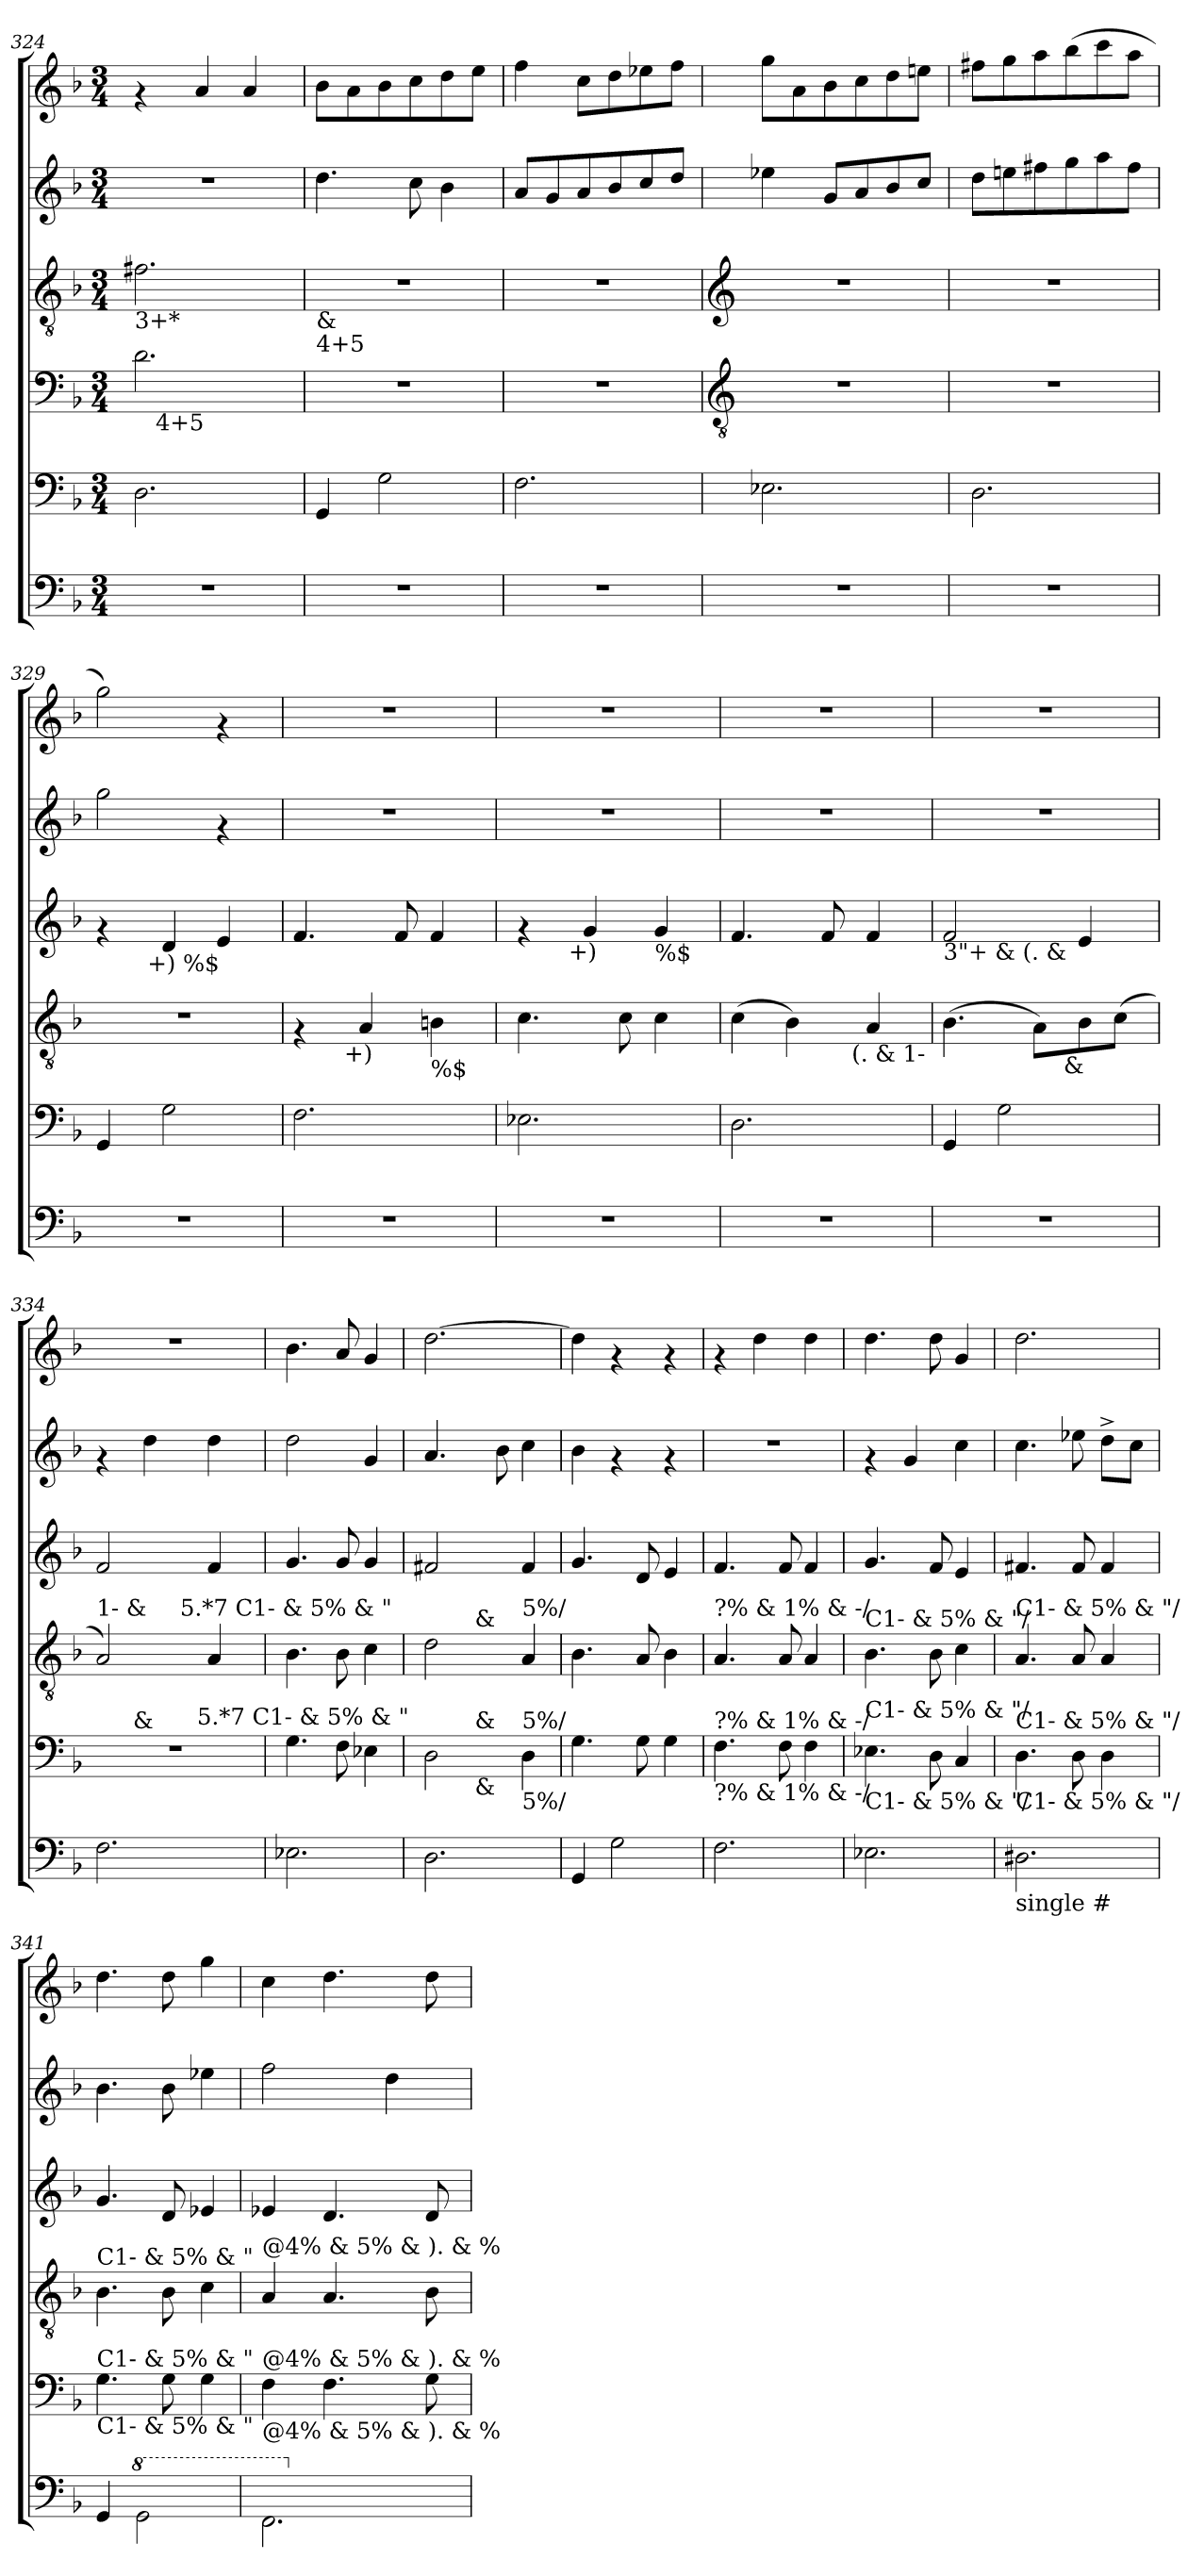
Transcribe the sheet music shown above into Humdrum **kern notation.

**kern	**kern	**kern	**kern	**kern	**kern
*part6	*part5	*part4	*part3	*part2	*part1
*staff6	*staff5	*staff4	*staff3	*staff2	*staff1
*clefF4	*clefF4	*clefF4	*clefGv2	*clefG2	*clefG2
*k[b-]	*k[b-]	*k[b-]	*k[b-]	*k[b-]	*k[b-]
*F:	*F:	*F:	*F:	*F:	*F:
*M3/4	*M3/4	*M3/4	*M3/4	*M3/4	*M3/4
=324	=324	=324	=324	=324	=324
!	!	!	!LO:TX:b:t=3+*	!	!
*	*	*^	*	*	*
2.r	2.D\	2.d\	16ryy	2.f#X\	2.r	4rf
!	!	!	!LO:TX:b:t=4+5	!	!	!
.	.	.	2ryy	.	.	.
.	.	.	.	.	.	4a/
.	.	.	.	.	.	4a/
.	.	.	8.ryy	.	.	.
=325	=325	=325	=325	=325	=325	=325
!	!	!	!	!LO:TX:b:t=&	!	!
!	!	!	!	!LO:TX:b:t=4+5	!	!
*	*	*v	*v	*	*	*
2.r	4GG/	2.r	2.r	4.dd\	8b-\L
.	.	.	.	.	8a\
.	2G\	.	.	.	8b-\
.	.	.	.	8cc\	8cc\
.	.	.	.	4b-\	8dd\
.	.	.	.	.	8ee\J
=326	=326	=326	=326	=326	=326
2.r	2.F\	2.r	2.r	8a/L	4ff\
.	.	.	.	8g/	.
.	.	.	.	8a/	8cc\L
.	.	.	.	8b-/	8dd\
.	.	.	.	8cc/	8ee-X\
.	.	.	.	8dd/J	8ff\J
!!LO:LB:g=z
=327	=327	=327	=327	=327	=327
*	*	*clefGv2	*clefG2	*	*
2.r	2.E-X\	2.r	2.r	4ee-X\	8gg\L
.	.	.	.	.	8a\
.	.	.	.	8g/L	8b-\
.	.	.	.	8a/	8cc\
.	.	.	.	8b-/	8dd\
.	.	.	.	8cc/J	8een\J
=328	=328	=328	=328	=328	=328
2.r	2.D\	2.r	2.r	8dd\L	8ff#X\L
.	.	.	.	8een\	8gg\
.	.	.	.	8ff#X\	8aa\
.	.	.	.	8gg\	(<8bb-\
.	.	.	.	8aa\	8ccc\
.	.	.	.	8ff#\J	8aa\J
=329	=329	=329	=329	=329	=329
*	*	*	*^	*	*
2.r	4GG/	2.r	4rf	8..ryy	2gg\	2gg\)
!	!	!	!	!LO:TX:b:t=+) %$	!	!
.	.	.	.	2ryy	.	.
.	2G\	.	4d/	.	.	.
.	.	.	4e/	.	4rf	4rf
.	.	.	.	32ryy	.	.
=330	=330	=330	=330	=330	=330	=330
!	!	!	!LO:TX:b:t=3"+ & (.&1"	!	!	!
*	*	*^	*v	*v	*	*
2.r	2.F\	4rF	8..ryy	4.f/	2.r	2.r
!	!	!	!LO:TX:b:t=+)	!	!	!
.	.	.	2ryy	.	.	.
.	.	4A/	.	.	.	.
.	.	.	.	8f/	.	.
!	!	!LO:TX:b:t=%$	!	!	!	!
.	.	4Bn\	.	4f/	.	.
.	.	.	32ryy	.	.	.
=331	=331	=331	=331	=331	=331	=331
!	!	!LO:TX:b:t=3"+ & (.&1"	!	!	!	!
*	*	*v	*v	*^	*	*
2.r	2.E-X\	4.c\	4rf	8..ryy	2.r	2.r
!	!	!	!	!LO:TX:b:t=+)	!	!
.	.	.	.	2ryy	.	.
.	.	.	4g/	.	.	.
.	.	8c\	.	.	.	.
!	!	!	!LO:TX:b:t=%$	!	!	!
.	.	4c\	4g/	.	.	.
.	.	.	.	32ryy	.	.
=332	=332	=332	=332	=332	=332	=332
!	!	!	!LO:TX:b:t=3"+ & (.&1"	!	!	!
!	!	!LO:TX:b:t=3"+	!	!	!	!
*	*	*^	*v	*v	*	*
2.r	2.D\	(>4c\	4...ryy	4.f/	2.r	2.r
.	.	4B-\)	.	.	.	.
.	.	.	.	8f/	.	.
!	!	!	!LO:TX:b:t=(. & 1-	!	!	!
.	.	.	4ryy	.	.	.
.	.	4A/	.	4f/	.	.
.	.	.	32ryy	.	.	.
=333	=333	=333	=333	=333	=333	=333
!	!	!	!	!LO:TX:b:t=3"+ & (. &	!	!
2.r	4GG/	(>4.B-\	4...ryy	2f/	2.r	2.r
.	2G\	.	.	.	.	.
.	.	8A\L)	.	.	.	.
!	!	!	!LO:TX:b:t=&	!	!	!
.	.	.	4ryy	.	.	.
.	.	8B-\	.	4e/	.	.
.	.	(>8c\J	.	.	.	.
.	.	.	32ryy	.	.	.
=334	=334	=334	=334	=334	=334	=334
!	!	!LO:TX:a:t=1- &	!	!	!	!
*	*^	*	*	*	*	*
*	*	*^	*	*	*	*	*
2.F\	2.r	8..ryy	4...ryy	2A/)	4ryy	2f/	4rf	2.r
!	!	!LO:TX:a:t=&	!	!	!	!	!	!
.	.	2ryy	.	.	.	.	.	.
.	.	.	.	.	8ryy	.	4dd\	.
.	.	.	.	.	32ryy	.	.	.
!	!	!	!	!	!LO:TX:a:t=5.*7 C1- & 5% & "	!	!	!
.	.	.	.	.	4ryy	.	.	.
!	!	!	!LO:TX:a:t=5.*7 C1- & 5% & "	!	!	!	!	!
.	.	.	4ryy	.	.	.	.	.
.	.	.	.	4A/	.	4f/	4dd\	.
.	.	.	.	.	16.ryy	.	.	.
.	.	32ryy	32ryy	.	.	.	.	.
=335	=335	=335	=335	=335	=335	=335	=335	=335
!	!LO:TX:b:t=C1- & 5% & "	!	!	!	!	!	!	!
*	*v	*v	*v	*	*	*	*	*
*	*	*v	*v	*	*	*
2.E-X\	4.G\	4.B-\	4.g/	2dd\	4.b-\
.	8F\	8B-\	8g/	.	8a/
.	4E-X\	4c\	4g/	4g/	4g/
=336	=336	=336	=336	=336	=336
!	!	!LO:TX:a:t=D")	!	!	!
!	!LO:TX:a:t=D")	!	!	!	!
!	!LO:TX:b:t=D")	!	!	!	!
*	*^	*^	*	*	*
2.D\	2D\	4ryy	2d\	4ryy	2f#X/	4.a/	[>2.dd\
.	.	32ryy	.	32ryy	.	.	.
!	!	!	!	!LO:TX:a:t=&	!	!	!
!	!	!LO:TX:a:t=&	!	!	!	!	!
!	!	!LO:TX:b:t=&	!	!	!	!	!
.	.	4...ryy	.	4...ryy	.	.	.
.	.	.	.	.	.	8b-\	.
!	!	!	!LO:TX:a:t=5%/	!	!	!	!
!	!LO:TX:a:t=5%/	!	!	!	!	!	!
!	!LO:TX:b:t=5%/	!	!	!	!	!	!
.	4D\	.	4A/	.	4f#/	4cc\	.
=337	=337	=337	=337	=337	=337	=337	=337
!	!	!	!LO:TX:a:t=C1- & 5% & "	!	!	!	!
!	!LO:TX:a:t=C1- & 5% & "	!	!	!	!	!	!
!	!LO:TX:b:t=C1- & 5% & "	!	!	!	!	!	!
*	*v	*v	*	*	*	*	*
*	*	*v	*v	*	*	*
4GG/	4.G\	4.B-\	4.g/	4b-\	4dd\]
2G\	.	.	.	4rf	4rf
.	8G\	8A/	8d/	.	.
.	4G\	4B-\	4e/	4rf	4rf
=338	=338	=338	=338	=338	=338
!	!	!LO:TX:a:t=?% & 1% & -/	!	!	!
!	!LO:TX:a:t=?% & 1% & -/	!	!	!	!
!	!LO:TX:b:t=?% & 1% & -/	!	!	!	!
2.F\	4.F\	4.A/	4.f/	2.r	4rf
.	.	.	.	.	4dd\
.	8F\	8A/	8f/	.	.
.	4F\	4A/	4f/	.	4dd\
=339	=339	=339	=339	=339	=339
!	!	!LO:TX:a:t=C1- & 5% & "/	!	!	!
!	!LO:TX:a:t=C1- & 5% & "/	!	!	!	!
!	!LO:TX:b:t=C1- & 5% & "/	!	!	!	!
2.E-X\	4.E-X\	4.B-\	4.g/	4rf	4.dd\
.	.	.	.	4g/	.
.	8D\	8B-\	8f/	.	8dd\
.	4C/	4c\	4e/	4cc\	4g/
=340	=340	=340	=340	=340	=340
!	!	!LO:TX:a:t=C1- & 5% & "/	!	!	!
!	!LO:TX:a:t=C1- & 5% & "/	!	!	!	!
!	!LO:TX:b:t=C1- & 5% & "/	!	!	!	!
!LO:TX:b:t=single #	!	!	!	!	!
2.D#\	4.D\	4.A/	4.f#X/	4.cc\	2.dd\
.	8D\	8A/	8f#/	8ee-X\	.
.	4D\	4A/	4f#/	8dd^>\L	.
.	.	.	.	8cc\J	.
!!LO:PB:g=z
=341	=341	=341	=341	=341	=341
!	!	!LO:TX:a:t=C1- & 5% & "	!	!	!
!	!LO:TX:a:t=C1- & 5% & "	!	!	!	!
!	!LO:TX:b:t=C1- & 5% & "	!	!	!	!
4GG/	4.G\	4.B-\	4.g/	4.b-\	4.dd\
*8va	*	*	*	*	*
2G<\	.	.	.	.	.
.	8G\	8B-\	8d/	8b-\	8dd\
.	4G\	4c\	4e-X/	4ee-X\	4gg\
=342	=342	=342	=342	=342	=342
!	!	!LO:TX:a:t=@4% & 5% & ). & %	!	!	!
!	!LO:TX:a:t=@4% & 5% & ). & %	!	!	!	!
!	!LO:TX:b:t=@4% & 5% & ). & %	!	!	!	!
2.F\	4F\	4A/	4e-X/	2ff\	4cc\
.	4.F\	4.A/	4.d/	.	4.dd\
.	.	.	.	4dd\	.
.	8G\	8B-\	8d/	.	8dd\
*X8va	*	*	*	*	*
=	=	=	=	=	=
*-	*-	*-	*-	*-	*-
